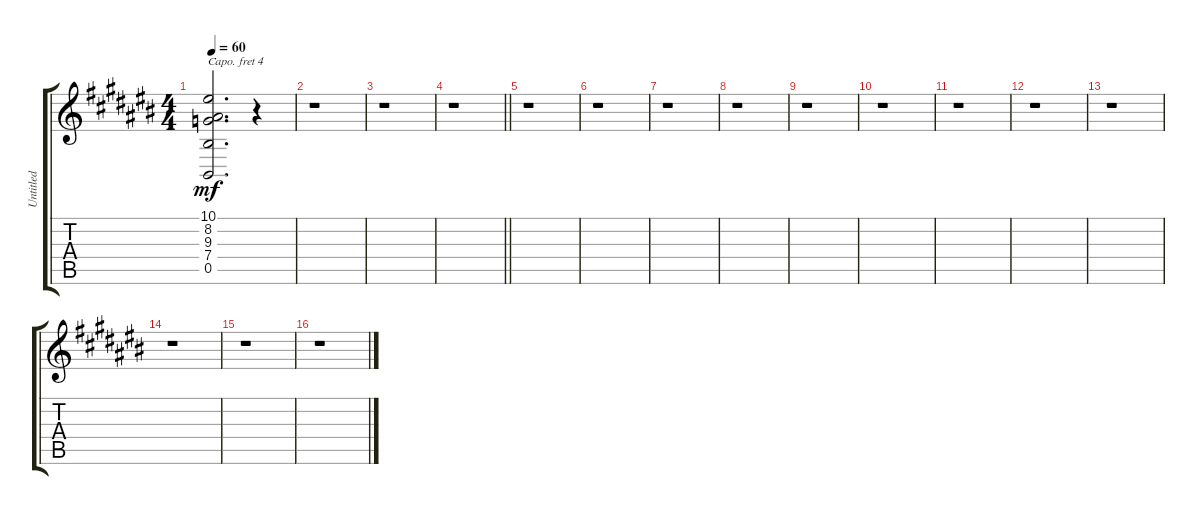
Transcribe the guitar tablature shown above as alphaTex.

\track ("Untitled" "Untitled") {instrument sitar}
\staff {score tabs}
\capo 4
\tuning (Eb4 Bb3 Gb3 Db3 Ab2 Eb2) {hide}
\ts (4 4)
\tempo 60
\clef g2
\ks c#
(10.1{t} 8.2{t} 9.3{t} 7.4{t} 0.5{t}).2{d dy mf} r.4 |
\ks a#minor
r.1 |
\ks c#
r.1 |
\barLineRight lightlight
\ks a#minor
r.1 |
\ks c#
r.1 |
\ks a#minor
r.1 |
\ks c#
r.1 |
\ks a#minor
r.1 |
\ks c#
r.1 |
\ks a#minor
r.1 |
\ks c#
r.1 |
\ks a#minor
r.1 |
\ks c#
r.1 |
\ks a#minor
r.1 |
\ks c#
r.1 |
\ks a#minor
r.1
